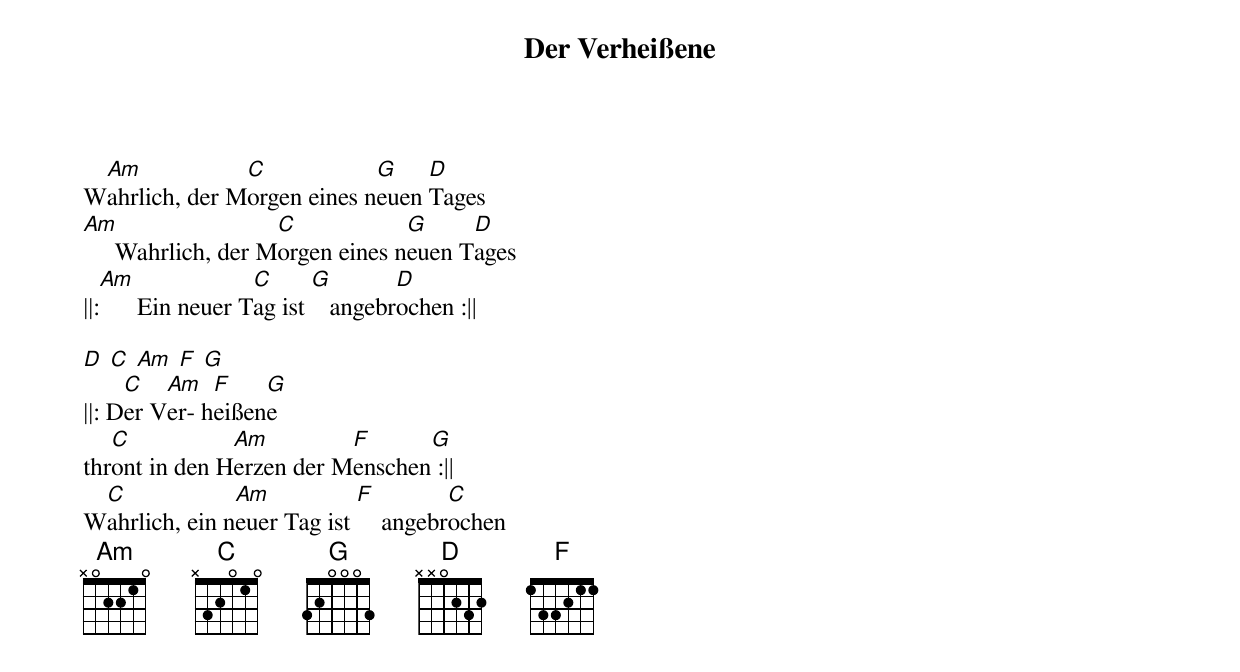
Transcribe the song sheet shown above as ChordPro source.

{title: Der Verheißene}
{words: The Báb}
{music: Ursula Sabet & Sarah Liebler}

W[Am]ahrlich, der M[C]orgen eines n[G]euen [D]Tages
[Am]     Wahrlich, der M[C]orgen eines n[G]euen T[D]ages
||:[Am]      Ein neuer T[C]ag ist [G]   angebr[D]ochen :||

[D] [C] [Am] [F] [G]
||: D[C]er V[Am]er- h[F]eißen[G]e
thr[C]ont in den H[Am]erzen der M[F]enschen[G] :||
W[C]ahrlich, ein n[Am]euer Tag ist [F]    angebr[C]ochen
